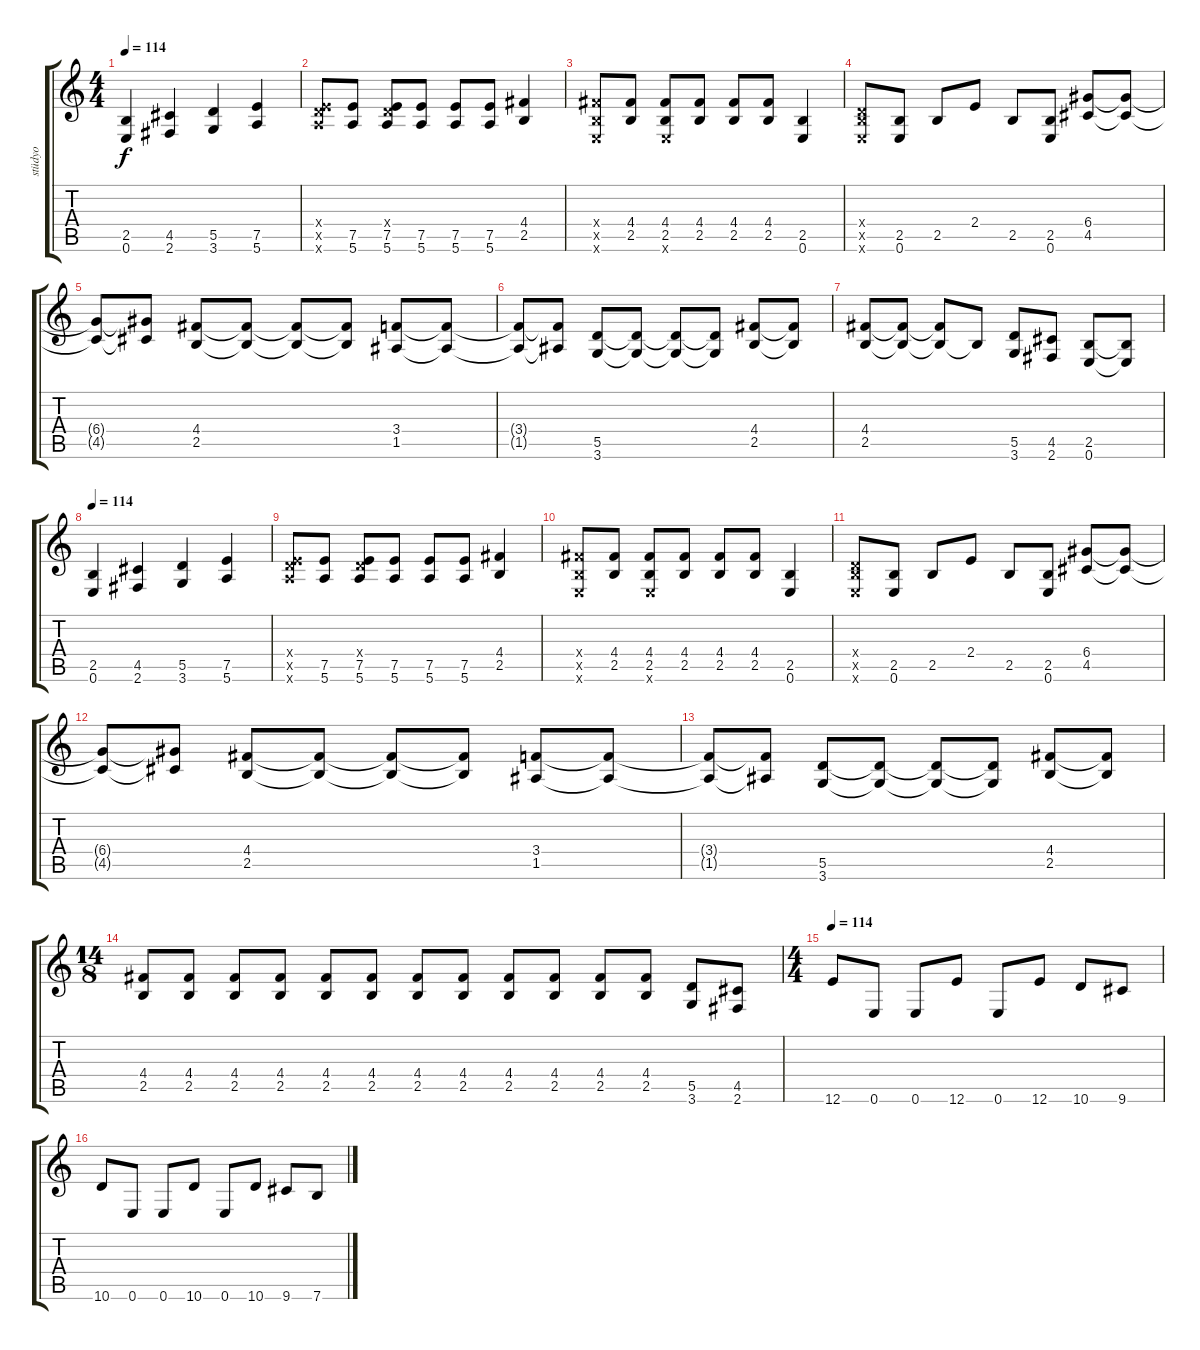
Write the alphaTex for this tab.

\track ("stüdyo" "stüdyo") {instrument electricguitarclean}
\staff {score tabs}
\tuning (E4 B3 G3 D3 A2 E2) {hide}
\ts (4 4)
\tempo 114
\clef g2
\ks c
(2.5 0.6).4{dy f volume 10 instrument electricguitarclean} (4.5 2.6).4 (5.5 3.6).4 (7.5 5.6).4 |
(0.4{x} 7.5{x} 5.6{x}).8 (7.5 5.6).8 (0.4{x} 7.5 5.6).8 (7.5 5.6).8 (7.5 5.6).8 (7.5 5.6).8 (4.4 2.5).4 |
(4.4{x} 2.5{x} 0.6{x}).8 (4.4 2.5).8 (4.4 2.5 0.6{x}).8 (4.4 2.5).8 (4.4 2.5).8 (4.4 2.5).8 (2.5 0.6).4{volume 14} |
(0.4{x} 2.5{x} 0.6{x}).8 (2.5 0.6).8 2.5.8 2.4.8 2.5.8 (2.5 0.6).8 (6.4 4.5).8{volume 14 instrument overdrivenguitar} (6.4{t} 4.5{t}).8 |
(6.4{t} 4.5{t}).8 (6.4{t} 4.5{t}).8 (4.4 2.5).8 (4.4{t} 2.5{t}).8 (4.4{t} 2.5{t}).8 (4.4{t} 2.5{t}).8 (3.4 1.5).8 (3.4{t} 1.5{t}).8 |
(3.4{t} 1.5{t}).8 (3.4{t} 1.5{t}).8 (5.5 3.6).8 (5.5{t} 3.6{t}).8 (5.5{t} 3.6{t}).8 (5.5{t} 3.6{t}).8 (4.4 2.5).8 (4.4{t} 2.5{t}).8 |
(4.4 2.5).8 (4.4{t} 2.5{t}).8 (4.4{t} 2.5{t}).8 2.5{t}.8 (5.5 3.6).8 (4.5 2.6).8 (2.5 0.6).8 (2.5{t} 0.6{t}).8 |
\tempo 114
(2.5 0.6).4{volume 10 instrument electricguitarclean} (4.5 2.6).4 (5.5 3.6).4 (7.5 5.6).4 |
(0.4{x} 7.5{x} 5.6{x}).8 (7.5 5.6).8 (0.4{x} 7.5 5.6).8 (7.5 5.6).8 (7.5 5.6).8 (7.5 5.6).8 (4.4 2.5).4 |
(4.4{x} 2.5{x} 0.6{x}).8 (4.4 2.5).8 (4.4 2.5 0.6{x}).8 (4.4 2.5).8 (4.4 2.5).8 (4.4 2.5).8 (2.5 0.6).4{volume 14} |
(0.4{x} 2.5{x} 0.6{x}).8 (2.5 0.6).8 2.5.8 2.4.8 2.5.8 (2.5 0.6).8 (6.4 4.5).8{volume 14 instrument overdrivenguitar} (6.4{t} 4.5{t}).8 |
(6.4{t} 4.5{t}).8 (6.4{t} 4.5{t}).8 (4.4 2.5).8 (4.4{t} 2.5{t}).8 (4.4{t} 2.5{t}).8 (4.4{t} 2.5{t}).8 (3.4 1.5).8 (3.4{t} 1.5{t}).8 |
(3.4{t} 1.5{t}).8 (3.4{t} 1.5{t}).8 (5.5 3.6).8 (5.5{t} 3.6{t}).8 (5.5{t} 3.6{t}).8 (5.5{t} 3.6{t}).8 (4.4 2.5).8 (4.4{t} 2.5{t}).8 |
\ts (14 8)
(4.4 2.5).8 (4.4 2.5).8 (4.4 2.5).8 (4.4 2.5).8 (4.4 2.5).8 (4.4 2.5).8 (4.4 2.5).8 (4.4 2.5).8 (4.4 2.5).8 (4.4 2.5).8 (4.4 2.5).8 (4.4 2.5).8 (5.5 3.6).8 (4.5 2.6).8 |
\ts (4 4)
\tempo 114
12.6.8{volume 16 instrument overdrivenguitar} 0.6.8 0.6.8 12.6.8 0.6.8 12.6.8 10.6.8 9.6.8 |
10.6.8 0.6.8 0.6.8 10.6.8 0.6.8 10.6.8 9.6.8 7.6.8
